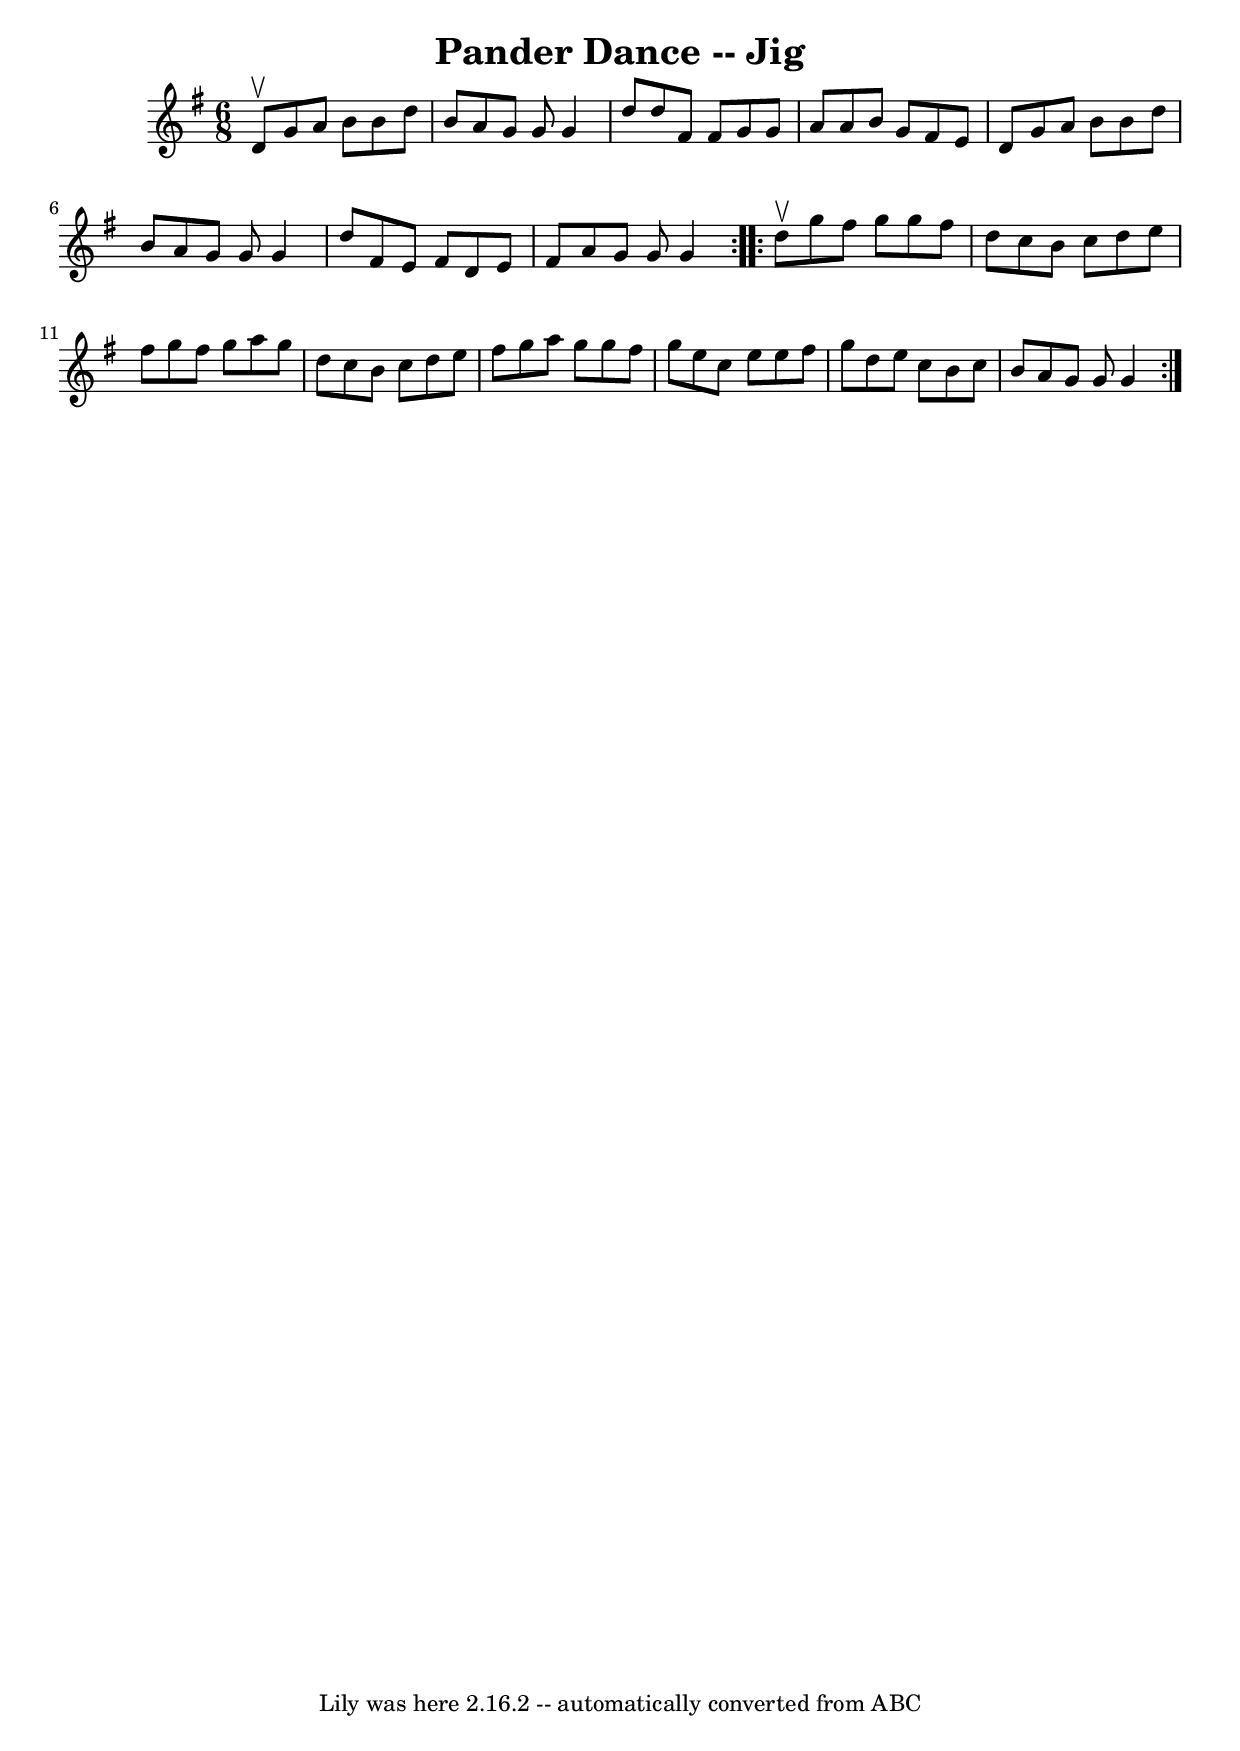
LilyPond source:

\version "2.16.2"
\include "Mammoth.ily"
\header {
  %% book = "Ryan's Mammoth Collection"
 crossRefNumber = "1"
 footnotes = "\\\\91 476"
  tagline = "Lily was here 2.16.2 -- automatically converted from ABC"
  title = "Pander Dance -- Jig"

}
voicedefault =  {



  \repeat volta 2 {

    \time 6/8 
    \key g \major d'8^\upbow  |
 g'8 a'8 b'8 b'8 d''8 b'8     |
 a'8 g'8 g'8 g'4 d''8    |
 d''8 fs'8 fs'8 g'8 g'8 a'8     |
 a'8 b'8 g'8 fs'8 e'8 d'8     |
 g'8 a'8 b'8 b'8 d''8 b'8    |
 a'8 g'8 g'8 g'4 d''8     |
 fs'8 e'8 fs'8 d'8 e'8 fs'8     |
 a'8 g'8 g'8 g'4  
  }     
  \repeat volta 2 {
 d''8^\upbow  |
 g''8 fs''8 g''8 g''8 fs''8 d''8     |
 c''8 b'8 c''8 d''8 e''8 fs''8    |
 g''8 fs''8 g''8 a''8 g''8 d''8     |
 c''8 b'8 c''8 d''8 e''8 fs''8     |
 g''8 a''8 g''8 g''8 fs''8 g''8     |
 e''8 c''8 e''8 e''8 fs''8 g''8    |
 d''8 e''8 c''8 b'8 c''8 b'8     |
 a'8 g'8 g'8    
 g'4  
  }   

}

\score{
  <<

    \context Staff="default"
    {
      \voicedefault 
      
    }

  >>
  \layout {
    
  }
  \midi {
  }

}
